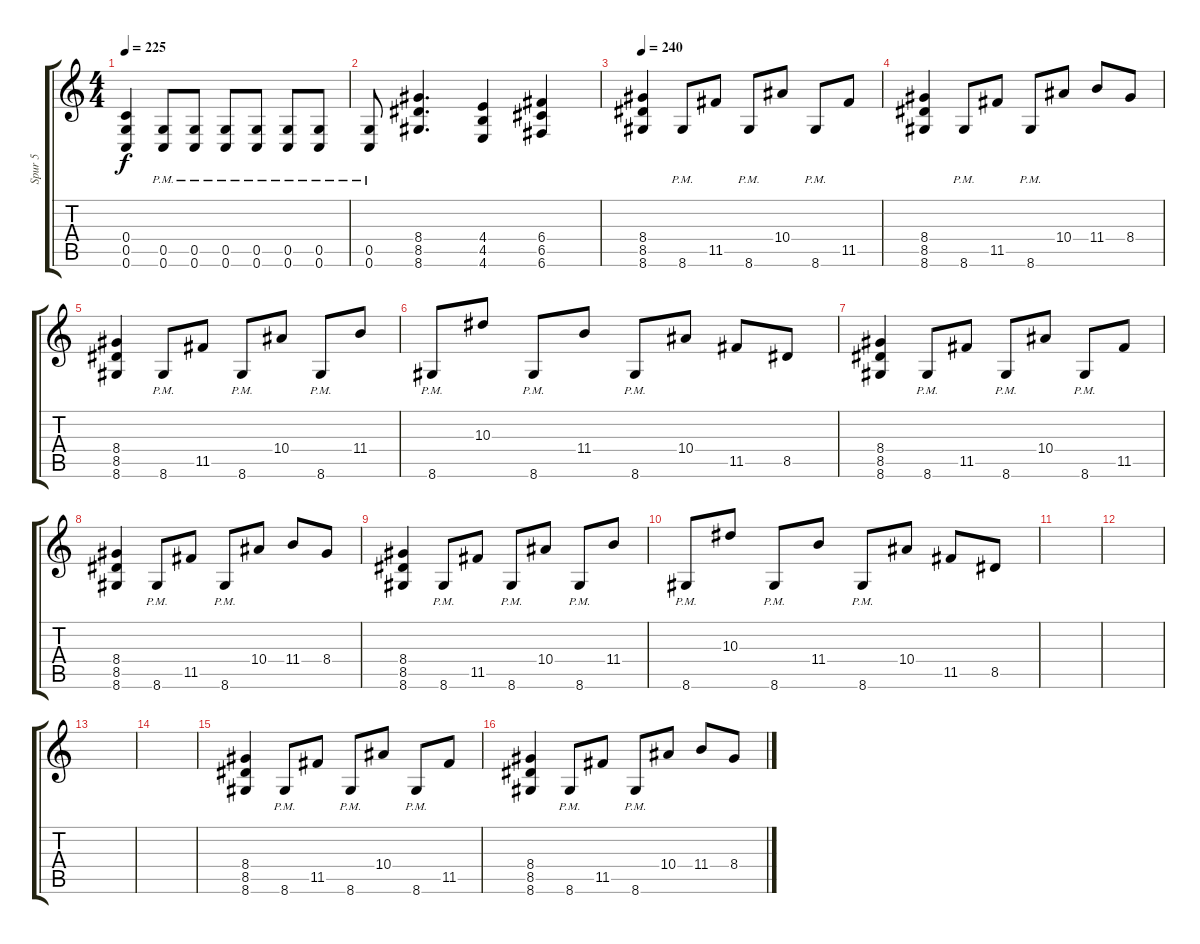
\track ("Spur 5" "Spur 5") {instrument distortionguitar}
\staff {score tabs}
\tuning (D4 A3 F3 C3 G2 C2) {hide}
\ts (4 4)
\tempo 225
\clef g2
\ks c
(0.4 0.5 0.6).4{dy f} (0.5{pm} 0.6{pm}).8 (0.5{pm} 0.6{pm}).8 (0.5{pm} 0.6{pm}).8 (0.5{pm} 0.6{pm}).8 (0.5{pm} 0.6{pm}).8 (0.5{pm} 0.6{pm}).8 |
(0.5{pm} 0.6{pm}).8 (8.4 8.5 8.6).4{d} (4.4 4.5 4.6).4 (6.4 6.5 6.6).4 |
\tempo 240
(8.4 8.5 8.6).4 8.6{pm}.8 11.5.8 8.6{pm}.8 10.4.8 8.6{pm}.8 11.5.8 |
(8.4 8.5 8.6).4 8.6{pm}.8 11.5.8 8.6{pm}.8 10.4.8 11.4.8 8.4.8 |
(8.4 8.5 8.6).4 8.6{pm}.8 11.5.8 8.6{pm}.8 10.4.8 8.6{pm}.8 11.4.8 |
8.6{pm}.8 10.3.8 8.6{pm}.8 11.4.8 8.6{pm}.8 10.4.8 11.5.8 8.5.8 |
(8.4 8.5 8.6).4 8.6{pm}.8 11.5.8 8.6{pm}.8 10.4.8 8.6{pm}.8 11.5.8 |
(8.4 8.5 8.6).4 8.6{pm}.8 11.5.8 8.6{pm}.8 10.4.8 11.4.8 8.4.8 |
(8.4 8.5 8.6).4 8.6{pm}.8 11.5.8 8.6{pm}.8 10.4.8 8.6{pm}.8 11.4.8 |
8.6{pm}.8 10.3.8 8.6{pm}.8 11.4.8 8.6{pm}.8 10.4.8 11.5.8 8.5.8 |
|
|
|
|
(8.4 8.5 8.6).4 8.6{pm}.8 11.5.8 8.6{pm}.8 10.4.8 8.6{pm}.8 11.5.8 |
(8.4 8.5 8.6).4 8.6{pm}.8 11.5.8 8.6{pm}.8 10.4.8 11.4.8 8.4.8
